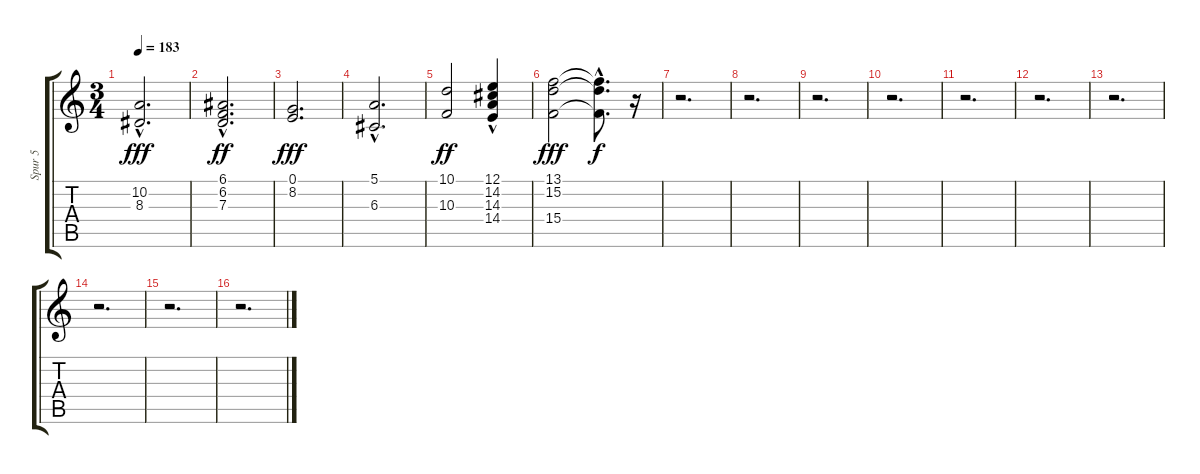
\track ("Spur 5" "Spur 5") {instrument choiraahs}
\staff {score tabs}
\tuning (E4 B3 G3 D3 A2 E2) {hide}
\ts (3 4)
\tempo 183
\clef g2
\ks c
(10.2{hac} 8.3).2{d dy fff} |
(6.1 6.2{hac} 7.3{hac}).2{d dy ff} |
(0.1 8.2).2{d dy fff} |
(5.1 6.3{hac}).2{d} |
(10.1 10.3).2{dy ff} (12.1{hac} 14.2 14.3{hac} 14.4).4 |
(13.1 15.2 15.4).2{dy fff} (13.1{hac t} 15.2{hac t} 15.4{hac t}).8{d dy f} r.16 |
r.2{d} |
r.2{d} |
r.2{d} |
r.2{d} |
r.2{d} |
r.2{d} |
r.2{d} |
r.2{d} |
r.2{d} |
r.2{d}
